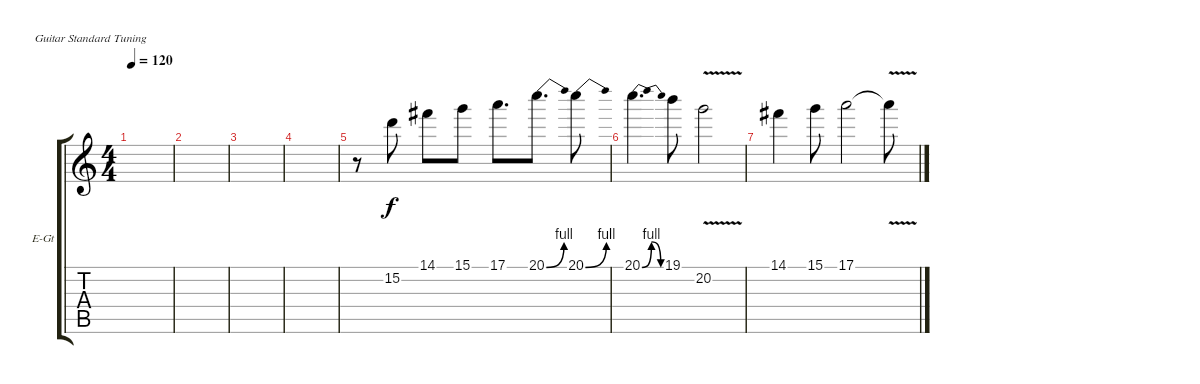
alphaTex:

\defaultSystemsLayout 4
\bracketExtendMode groupsimilarinstruments
\firstSystemTrackNameOrientation horizontal
\otherSystemsTrackNameOrientation horizontal
\track ("Extra Guitar #2" "E-Gt") {instrument distortionguitar}
\staff {score tabs}
\tuning (E4 B3 G3 D3 A2 E2)
\ts (4 4)
\tempo 120
\clef g2
\scale
0.333333
\ks c
|
\scale
0.333333 |
\scale
0.333333 |
\scale
0.333333 |
\scale
0.333333 r.8 15.2.8 14.1.8 15.1.8 17.1.8{d} 20.1{be (bend 0 0 16.8 4)}.8{d} 20.1{be (bend 0 0 15.6 4)}.8 |
\scale
0.333333 20.1{be (bendrelease 0 0 13.2 4 20.4 4 30 0)}.4{d} 19.1.8 20.2{v}.2 |
\scale
0.333333 14.1.4 15.1.8 17.1.2 17.1{v t}.8 |
\scale
0.333333 |
\scale
0.333333 |
\scale
0.333333 |
\scale
0.333333 |
\scale
0.333333 |
\scale
0.333333 |
\scale
0.333333 |
\scale
0.333333 |
\scale
0.333333
